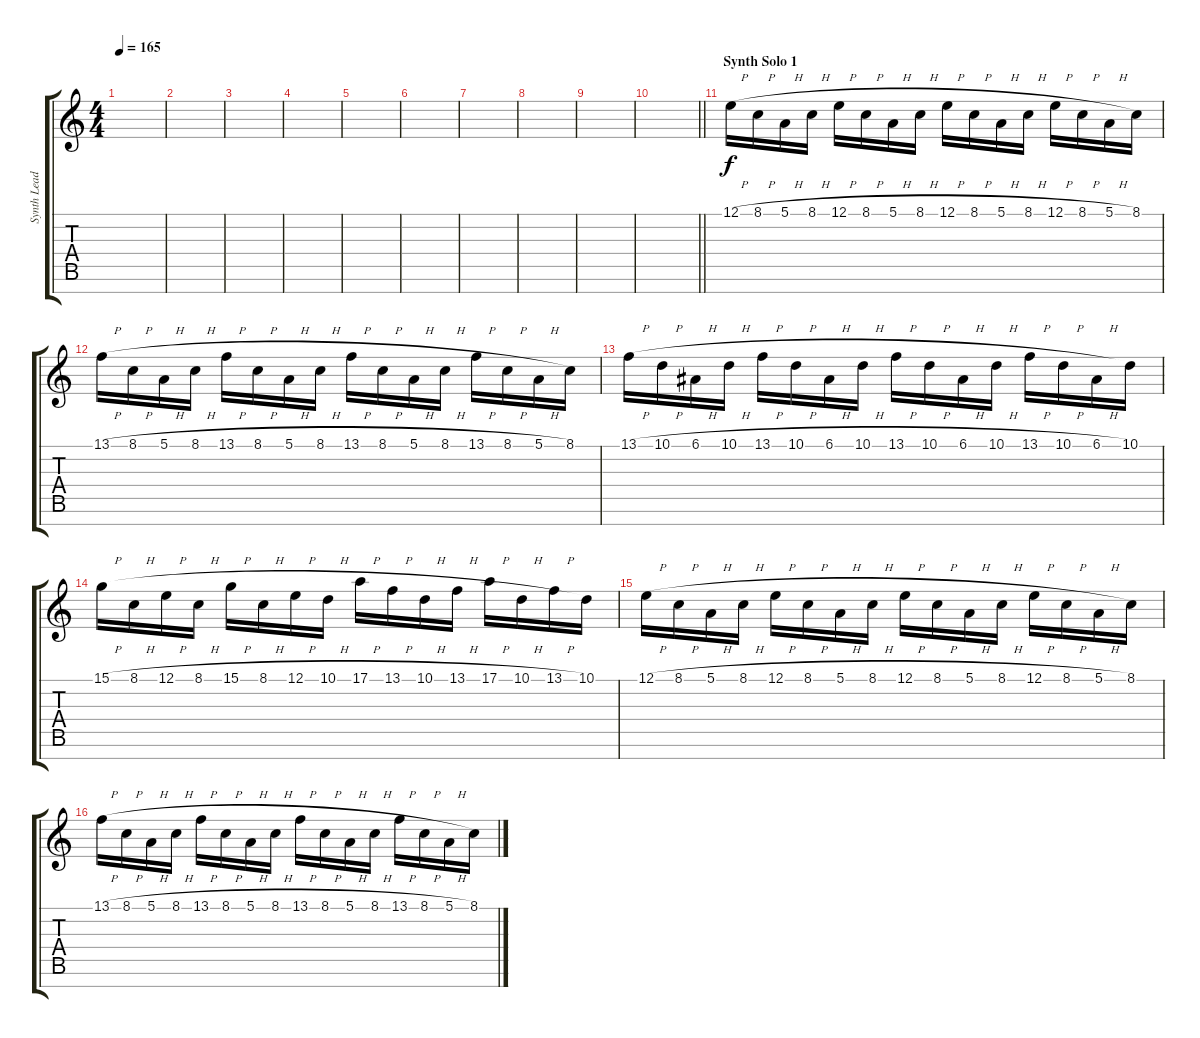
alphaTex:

\track ("Synth Lead" "Synth Lead") {instrument lead1square}
\staff {score tabs}
\tuning (E4 B3 G3 D3 A2 E2 B1) {hide}
\ts (4 4)
\tempo 165
\clef g2
\ks c
|
|
|
|
|
|
|
|
|
\barLineRight lightlight
|
\section ("" "Synth Solo 1")
12.1{h}.16 8.1{h}.16 5.1{h}.16 8.1{h}.16 12.1{h}.16 8.1{h}.16 5.1{h}.16 8.1{h}.16 12.1{h}.16 8.1{h}.16 5.1{h}.16 8.1{h}.16 12.1{h}.16 8.1{h}.16 5.1{h}.16 8.1.16 |
13.1{h}.16 8.1{h}.16 5.1{h}.16 8.1{h}.16 13.1{h}.16 8.1{h}.16 5.1{h}.16 8.1{h}.16 13.1{h}.16 8.1{h}.16 5.1{h}.16 8.1{h}.16 13.1{h}.16 8.1{h}.16 5.1{h}.16 8.1.16 |
13.1{h}.16 10.1{h}.16 6.1{h}.16 10.1{h}.16 13.1{h}.16 10.1{h}.16 6.1{h}.16 10.1{h}.16 13.1{h}.16 10.1{h}.16 6.1{h}.16 10.1{h}.16 13.1{h}.16 10.1{h}.16 6.1{h}.16 10.1.16 |
15.1{h}.16 8.1{h}.16 12.1{h}.16 8.1{h}.16 15.1{h}.16 8.1{h}.16 12.1{h}.16 10.1{h}.16 17.1{h}.16 13.1{h}.16 10.1{h}.16 13.1{h}.16 17.1{h}.16 10.1{h}.16 13.1{h}.16 10.1.16 |
12.1{h}.16 8.1{h}.16 5.1{h}.16 8.1{h}.16 12.1{h}.16 8.1{h}.16 5.1{h}.16 8.1{h}.16 12.1{h}.16 8.1{h}.16 5.1{h}.16 8.1{h}.16 12.1{h}.16 8.1{h}.16 5.1{h}.16 8.1.16 |
13.1{h}.16 8.1{h}.16 5.1{h}.16 8.1{h}.16 13.1{h}.16 8.1{h}.16 5.1{h}.16 8.1{h}.16 13.1{h}.16 8.1{h}.16 5.1{h}.16 8.1{h}.16 13.1{h}.16 8.1{h}.16 5.1{h}.16 8.1.16
